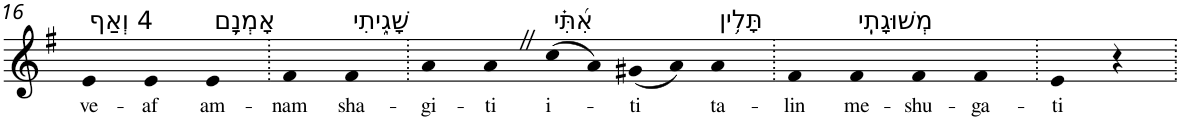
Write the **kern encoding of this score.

**kern	**text
*part1	*part1
*staff1	*staff1
*I"Piano	*
*I'Pno	*
!!LO:PB:g=z
*clefG2	*
*k[f#]	*
*G:	*
=16	=16
!LO:TX:a:t=4 וְאַף	!
!	!LO:LY:b
4e	ve-
!	!LO:LY:b
4e	-af
!LO:TX:a:t=אָמְנָ֥ם	!
!	!LO:LY:b
4e	am-
=17.	=17.
!	!LO:LY:b
4f#	-nam
!LO:TX:a:t=שָׁגִ֑יתִי	!
!	!LO:LY:b
4f#	sha-
=18.	=18.
!	!LO:LY:b
4a	-gi-
!	!LO:LY:b
4aZ	-ti
!LO:TX:a:t=אִ֝תִּ֗י	!
!	!LO:LY:b
(8cc	i-
8a)	.
!	!LO:LY:b
(8g#X	-ti
8a)	.
!LO:TX:a:t=תָּלִ֥ין	!
!	!LO:LY:b
4a	ta-
=19.	=19.
!	!LO:LY:b
4f#	-lin
!LO:TX:a:t=מְשׁוּגָתִֽי	!
!	!LO:LY:b
4f#	me-
!	!LO:LY:b
4f#	-shu-
!	!LO:LY:b
4f#	-ga-
=20.	=20.
!	!LO:LY:b
4e	-ti
4r	.
=.	=.
*-	*-
